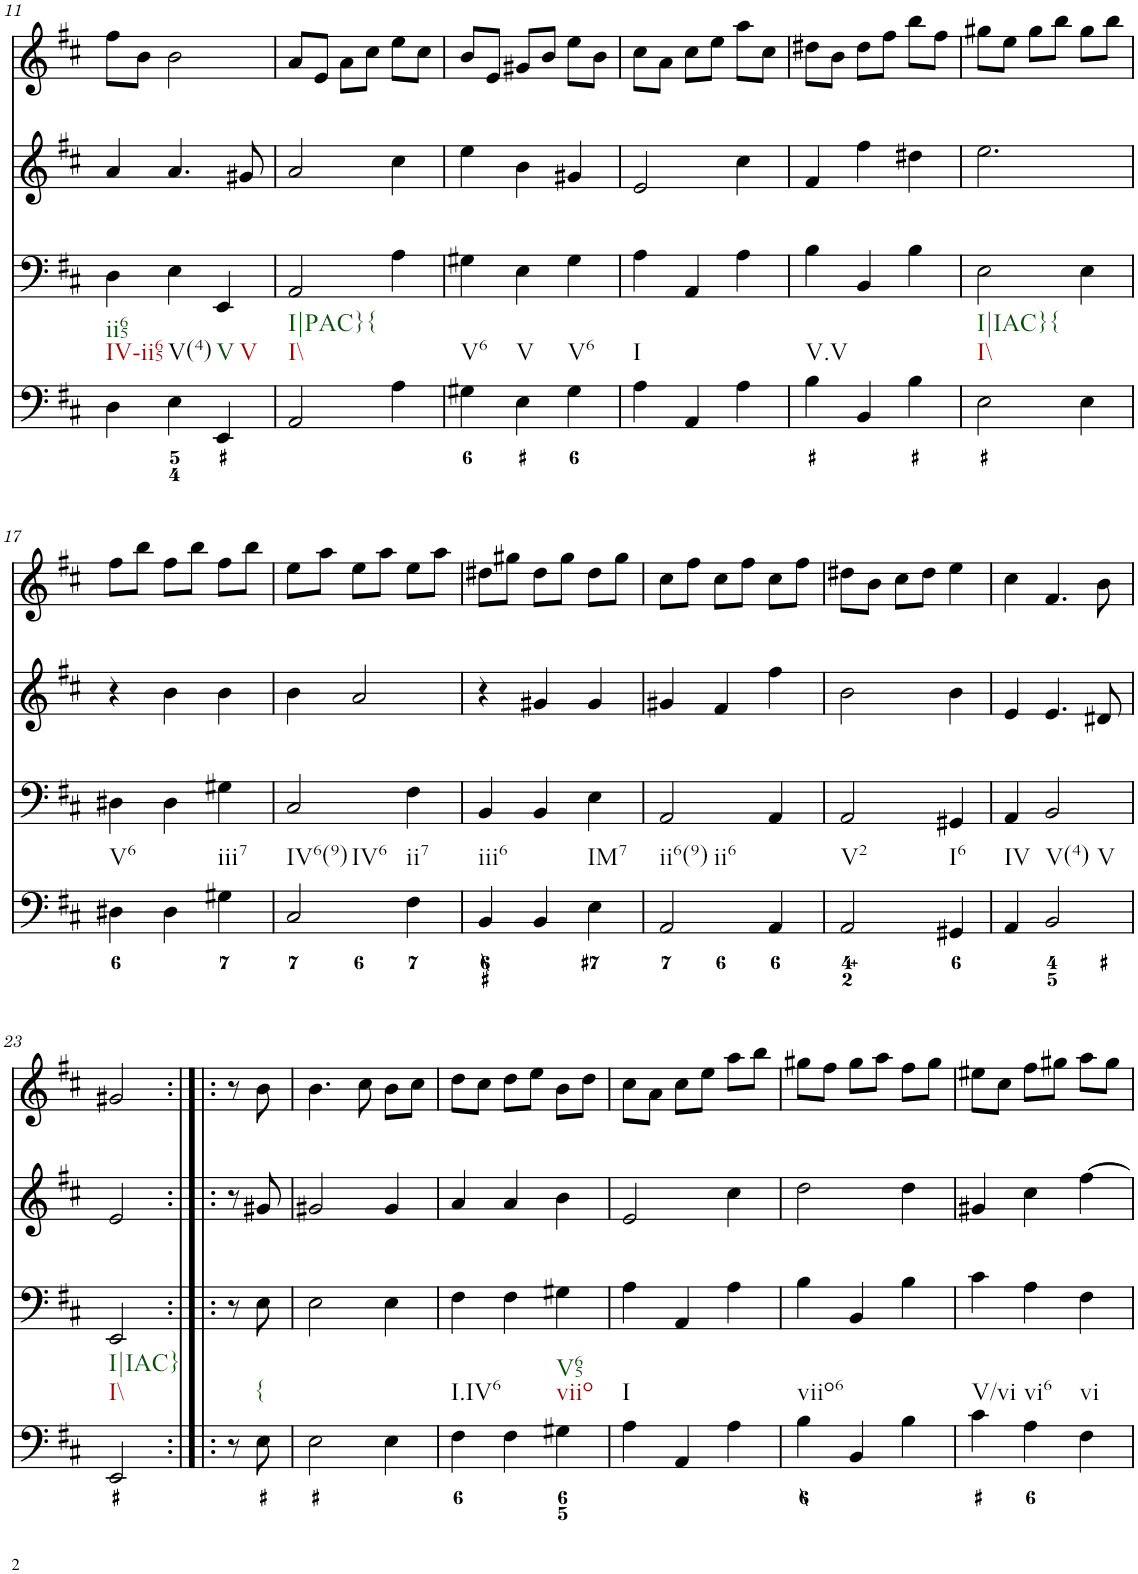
**kern	**kern	**kern	**kern
*part4	*part3	*part2	*part1
*staff4	*staff3	*staff2	*staff1
*I"Piano	*I"Piano	*I"Piano	*I"Piano
*I'Pno	*I'Pno	*I'Pno	*I'Pno
!!LO:PB:g=z
*clefF4	*clefF4	*clefG2	*clefG2
*k[f#c#]	*k[f#c#]	*k[f#c#]	*k[f#c#]
*D:	*D:	*D:	*D:
*M3/4	*M3/4	*M3/4	*M3/4
=11	=11	=11	=11
!LO:TX:b:t=IV-ii65	!	!	!
!LO:TX:b:t=ii65	!	!	!
4D\	4D\	4a/	8ff#\L
.	.	.	8b\J
!LO:TX:b:t=V(4)	!	!	!
4E\	4E\	4.a/	2b\
!LO:TX:b:t=V	!	!	!
!LO:TX:b:t=V	!	!	!
4EE/	4EE/	.	.
.	.	8g#X/	.
=12	=12	=12	=12
!LO:TX:b:t=I\\	!	!	!
!LO:TX:b:t=I|PAC}{	!	!	!
2AA/	2AA/	2a/	8a/L
.	.	.	8e/J
.	.	.	8a\L
.	.	.	8cc#\J
4A\	4A\	4cc#\	8ee\L
.	.	.	8cc#\J
=13	=13	=13	=13
!LO:TX:b:t=V6	!	!	!
4G#X\	4G#X\	4ee\	8b/L
.	.	.	8e/J
!LO:TX:b:t=V	!	!	!
4E\	4E\	4b\	8g#X/L
.	.	.	8b/J
!LO:TX:b:t=V6	!	!	!
4G#\	4G#\	4g#X/	8ee\L
.	.	.	8b\J
=14	=14	=14	=14
!LO:TX:b:t=I	!	!	!
4A\	4A\	2e/	8cc#\L
.	.	.	8a\J
4AA/	4AA/	.	8cc#\L
.	.	.	8ee\J
4A\	4A\	4cc#\	8aa\L
.	.	.	8cc#\J
=15	=15	=15	=15
!LO:TX:b:t=V.V	!	!	!
4B\	4B\	4f#/	8dd#X\L
.	.	.	8b\J
4BB/	4BB/	4ff#\	8dd#\L
.	.	.	8ff#\J
4B\	4B\	4dd#X\	8bb\L
.	.	.	8ff#\J
=16	=16	=16	=16
!LO:TX:b:t=I\\	!	!	!
!LO:TX:b:t=I|IAC}{	!	!	!
2E\	2E\	2.ee\	8gg#X\L
.	.	.	8ee\J
.	.	.	8gg#\L
.	.	.	8bb\J
4E\	4E\	.	8gg#\L
.	.	.	8bb\J
!!LO:LB:g=z
=17	=17	=17	=17
!LO:TX:b:t=V6	!	!	!
4D#X\	4D#X\	4r	8ff#\L
.	.	.	8bb\J
4D#\	4D#\	4b\	8ff#\L
.	.	.	8bb\J
!LO:TX:b:t=iii7	!	!	!
4G#X\	4G#X\	4b\	8ff#\L
.	.	.	8bb\J
=18	=18	=18	=18
!LO:TX:b:t=IV6(9)	!	!	!
!LO:TX:b:t=IV6	!	!	!
2C#/	2C#/	4b\	8ee\L
.	.	.	8aa\J
.	.	2a/	8ee\L
.	.	.	8aa\J
!LO:TX:b:t=ii7	!	!	!
4F#\	4F#\	.	8ee\L
.	.	.	8aa\J
=19	=19	=19	=19
!LO:TX:b:t=iii6	!	!	!
4BB/	4BB/	4r	8dd#X\L
.	.	.	8gg#X\J
4BB/	4BB/	4g#X/	8dd#\L
.	.	.	8gg#\J
!LO:TX:b:t=IM7	!	!	!
4E\	4E\	4g#/	8dd#\L
.	.	.	8gg#\J
=20	=20	=20	=20
!LO:TX:b:t=ii6(9)	!	!	!
!LO:TX:b:t=ii6	!	!	!
2AA/	2AA/	4g#X/	8cc#\L
.	.	.	8ff#\J
.	.	4f#/	8cc#\L
.	.	.	8ff#\J
4AA/	4AA/	4ff#\	8cc#\L
.	.	.	8ff#\J
=21	=21	=21	=21
!LO:TX:b:t=V2	!	!	!
2AA/	2AA/	2b\	8dd#X\L
.	.	.	8b\J
.	.	.	8cc#\L
.	.	.	8dd#\J
!LO:TX:b:t=I6	!	!	!
4GG#X/	4GG#X/	4b\	4ee\
=22	=22	=22	=22
!LO:TX:b:t=IV	!	!	!
4AA/	4AA/	4e/	4cc#\
!LO:TX:b:t=V(4)	!	!	!
!LO:TX:b:t=V	!	!	!
2BB/	2BB/	4.e/	4.f#/
.	.	8d#X/	8b\
!!LO:LB:g=z
=23	=23	=23	=23
!LO:TX:b:t=I\\	!	!	!
!LO:TX:b:t=I|IAC}	!	!	!
2EE/	2EE/	2e/	2g#X/
8r	8r	8r	8r
!LO:TX:b:t={	!	!	!
8E\	8E\	8g#X/	8b\
=24	=24	=24	=24
2E\	2E\	2g#X/	4.b\
.	.	.	8cc#\
4E\	4E\	4g#/	8b\L
.	.	.	8cc#\J
=25	=25	=25	=25
!LO:TX:b:t=I.IV6	!	!	!
4F#\	4F#\	4a/	8dd\L
.	.	.	8cc#\J
4F#\	4F#\	4a/	8dd\L
.	.	.	8ee\J
!LO:TX:b:t=viio	!	!	!
!LO:TX:b:t=V65	!	!	!
4G#X\	4G#X\	4b\	8b\L
.	.	.	8dd\J
=26	=26	=26	=26
!LO:TX:b:t=I	!	!	!
4A\	4A\	2e/	8cc#\L
.	.	.	8a\J
4AA/	4AA/	.	8cc#\L
.	.	.	8ee\J
4A\	4A\	4cc#\	8aa\L
.	.	.	8bb\J
=27	=27	=27	=27
!LO:TX:b:t=viio6	!	!	!
4B\	4B\	2dd\	8gg#X\L
.	.	.	8ff#\J
4BB/	4BB/	.	8gg#\L
.	.	.	8aa\J
4B\	4B\	4dd\	8ff#\L
.	.	.	8gg#\J
=28	=28	=28	=28
!LO:TX:b:t=V/vi	!	!	!
4c#\	4c#\	4g#X/	8ee#X\L
.	.	.	8cc#\J
!LO:TX:b:t=vi6	!	!	!
4A\	4A\	4cc#\	8ff#\L
.	.	.	8gg#X\J
!LO:TX:b:t=vi	!	!	!
4F#\	4F#\	[4ff#\	8aa\L
.	.	.	8gg#\J
=	=	=	=
*-	*-	*-	*-
